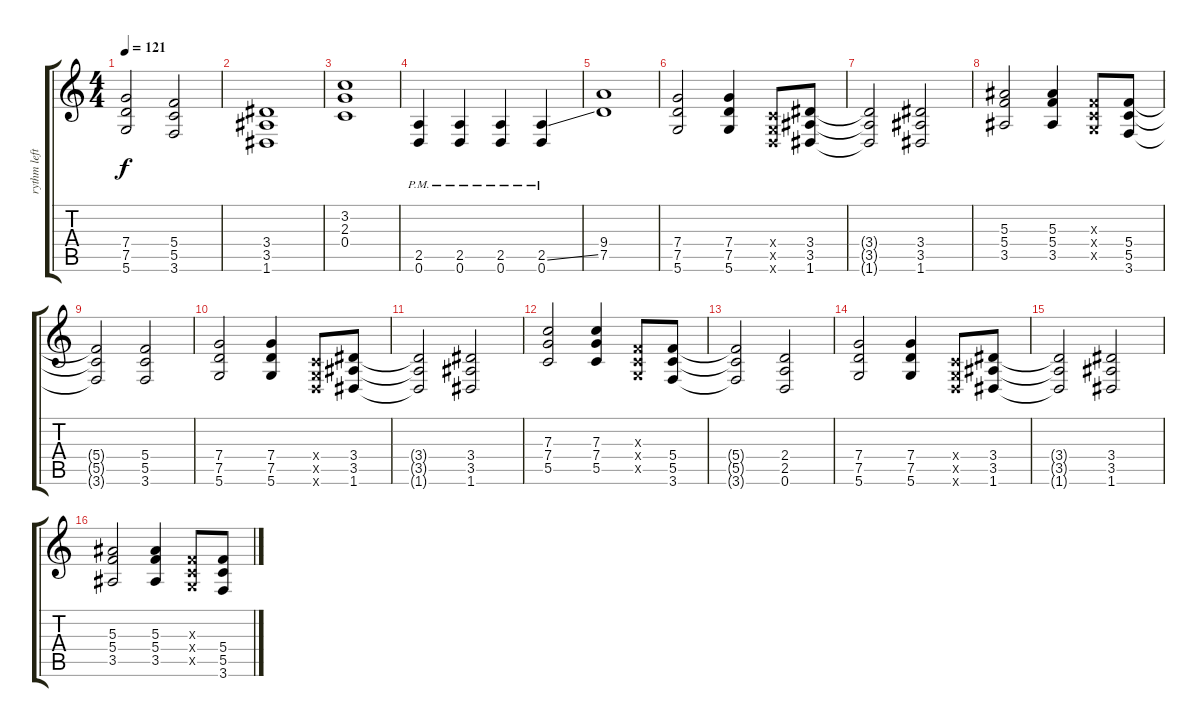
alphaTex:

\track ("rythm left" "rythm left") {instrument distortionguitar}
\staff {score tabs}
\tuning (D4 A3 F3 C3 G2 D2) {hide}
\ts (4 4)
\tempo 121
\clef g2
\ks c
(7.4 7.5 5.6).2{dy f} (5.4 5.5 3.6).2 |
(3.4 3.5 1.6).1 |
(3.2 2.3 0.4).1 |
(2.5{pm} 0.6).4 (2.5{pm} 0.6).4 (2.5{pm} 0.6).4 (2.5{ss pm} 0.6).4 |
(9.4 7.5).1 |
(7.4 7.5 5.6).2 (7.4 7.5 5.6).4 (0.4{x} 0.5{x} 0.6{x}).8 (3.4 3.5 1.6).8 |
(3.4{t} 3.5{t} 1.6{t}).2 (3.4 3.5 1.6).2 |
(5.3 5.4 3.5).2 (5.3 5.4 3.5).4 (0.3{x} 0.4{x} 0.5{x}).8 (5.4 5.5 3.6).8 |
(5.4{t} 5.5{t} 3.6{t}).2 (5.4 5.5 3.6).2 |
(7.4 7.5 5.6).2 (7.4 7.5 5.6).4 (0.4{x} 0.5{x} 0.6{x}).8 (3.4 3.5 1.6).8 |
(3.4{t} 3.5{t} 1.6{t}).2 (3.4 3.5 1.6).2 |
(7.3 7.4 5.5).2 (7.3 7.4 5.5).4 (0.3{x} 0.4{x} 0.5{x}).8 (5.4 5.5 3.6).8 |
(5.4{t} 5.5{t} 3.6{t}).2 (2.4 2.5 0.6).2 |
(7.4 7.5 5.6).2 (7.4 7.5 5.6).4 (0.4{x} 0.5{x} 0.6{x}).8 (3.4 3.5 1.6).8 |
(3.4{t} 3.5{t} 1.6{t}).2 (3.4 3.5 1.6).2 |
(5.3 5.4 3.5).2 (5.3 5.4 3.5).4 (0.3{x} 0.4{x} 0.5{x}).8 (5.4 5.5 3.6).8
